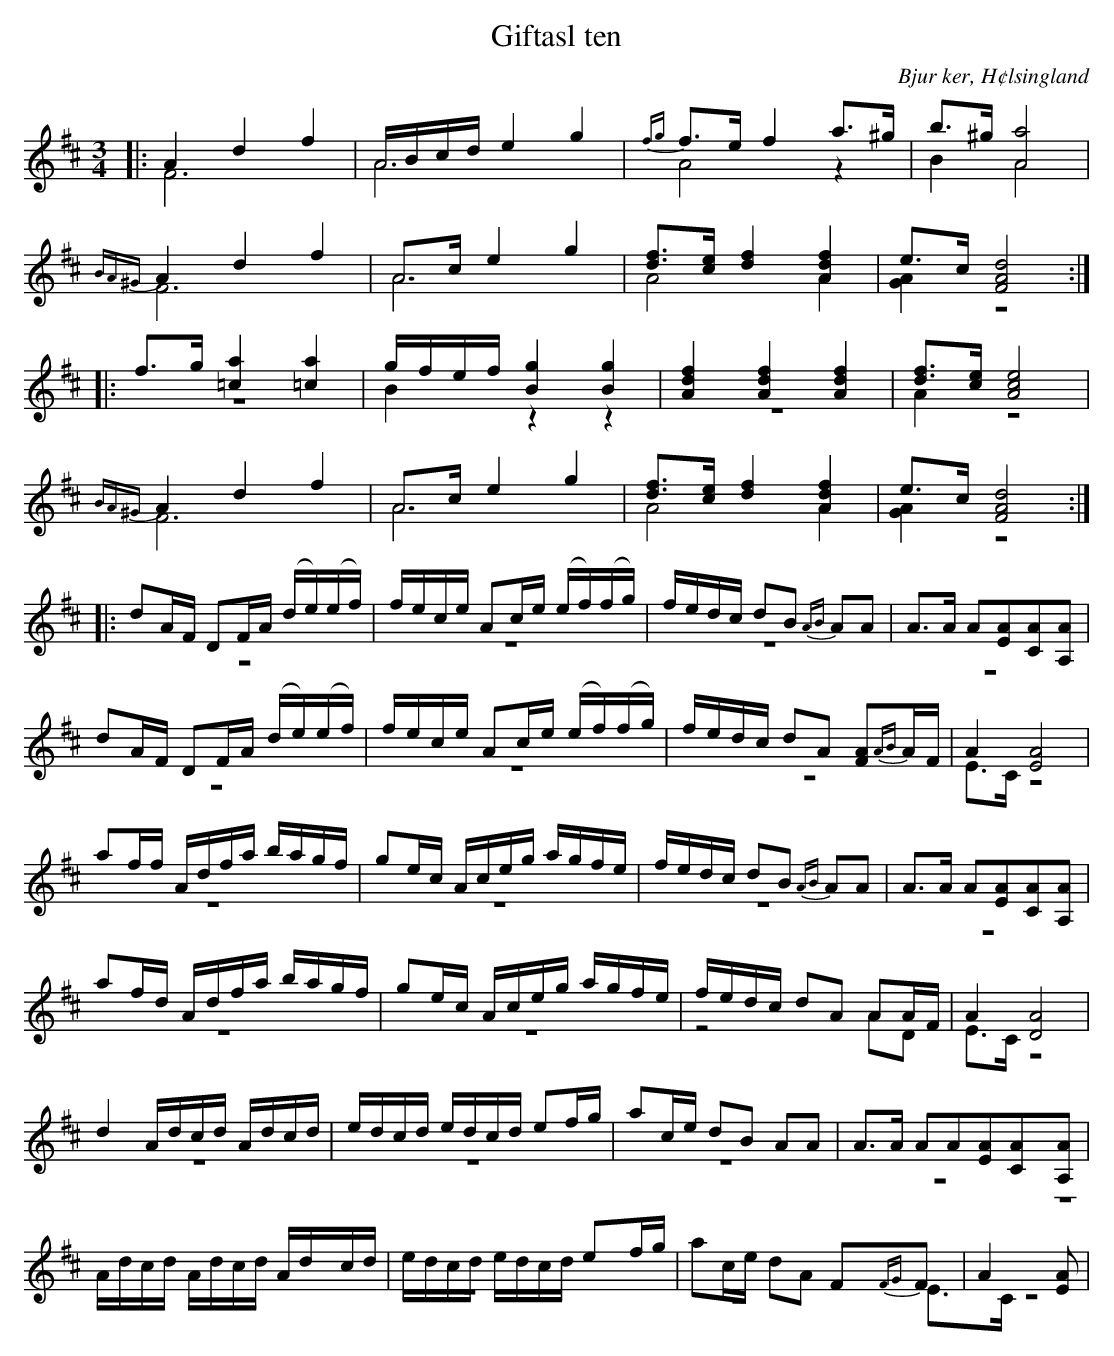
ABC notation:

X:1
T: Giftasl ten
O: Bjur ker, H¢lsingland
M: 3/4
L: 1/8
K: D
V:1
V:2 merge
V:1
|: A2 d2 f2|A/B/c/d/ e2 g2|{fg}f>e f2 a>^g |b>^g [A4a4]|
 {BA^G}A2 d2 f2|A>c e2 g2|[df]>[ce] [d2f2] [A2d2f2]| e>c [F4A4d4]:|
|:f>g [=c2a2] [=c2a2]|g/f/e/f/ [B2g2] [B2g2]|[A2d2f2] [A2d2f2] [A2d2f2] |[df]>[ce] [A4c4e4]|
{BA^G}A2 d2 f2|A>c e2 g2|[df]>[ce] [d2f2] [A2d2f2]| e>c [F4A4d4]:|
|: dA/F/ DF/A/  (d/e/)(e/f/)|f/e/c/e/ Ac/e/ (e/f/)(f/g/)|f/e/d/c/ dB {AB}AA|A>A A[EA][CA][A,A]|
dA/F/ DF/A/ (d/e/)(e/f/)|f/e/c/e/ Ac/e/ (e/f/)(f/g/)|f/e/d/c/ dA [FA]{AB}A/F/|A2 [E4A4]|
af/f/ A/d/f/a/  b/a/g/f/| ge/c/ A/c/e/g/ a/g/f/e/|f/e/d/c/ dB {AB}AA|A>A A[EA][CA][A,A]|
af/d/ A/d/f/a/ b/a/g/f/|ge/c/ A/c/e/g/ a/g/f/e/|f/e/d/c/ dA AA/F/| A2 [D4A4]|
d2 A/d/c/d/ A/d/c/d/|e/d/c/d/ e/d/c/d/ ef/g/|ac/e/ dB AA|A>A AA[EA][CA][A,A]|
A/d/c/d/ A/d/c/d/ A/d/c/d/|e/d/c/d/ e/d/c/d/ ef/g/| ac/e/ dA F{FG}F|A2 [EA]|
V:2
|: F6| A6|A4 z2|B2 A4|
F6| A6|A4 A2|[G2A2] z4:|
|:z6|B2 z2 z2|z6|A2 z4|
F6|A6|A4 A2|[G2A2] z4:|
z6|z6|z6|z6|
z6|z6|z6|E>C z4|
z6|z6|z6|z6|
z6|z6|z4 AD|E>C z4|
z6|z6|z6|z6|
z6|z6|z6|E>C z4|
